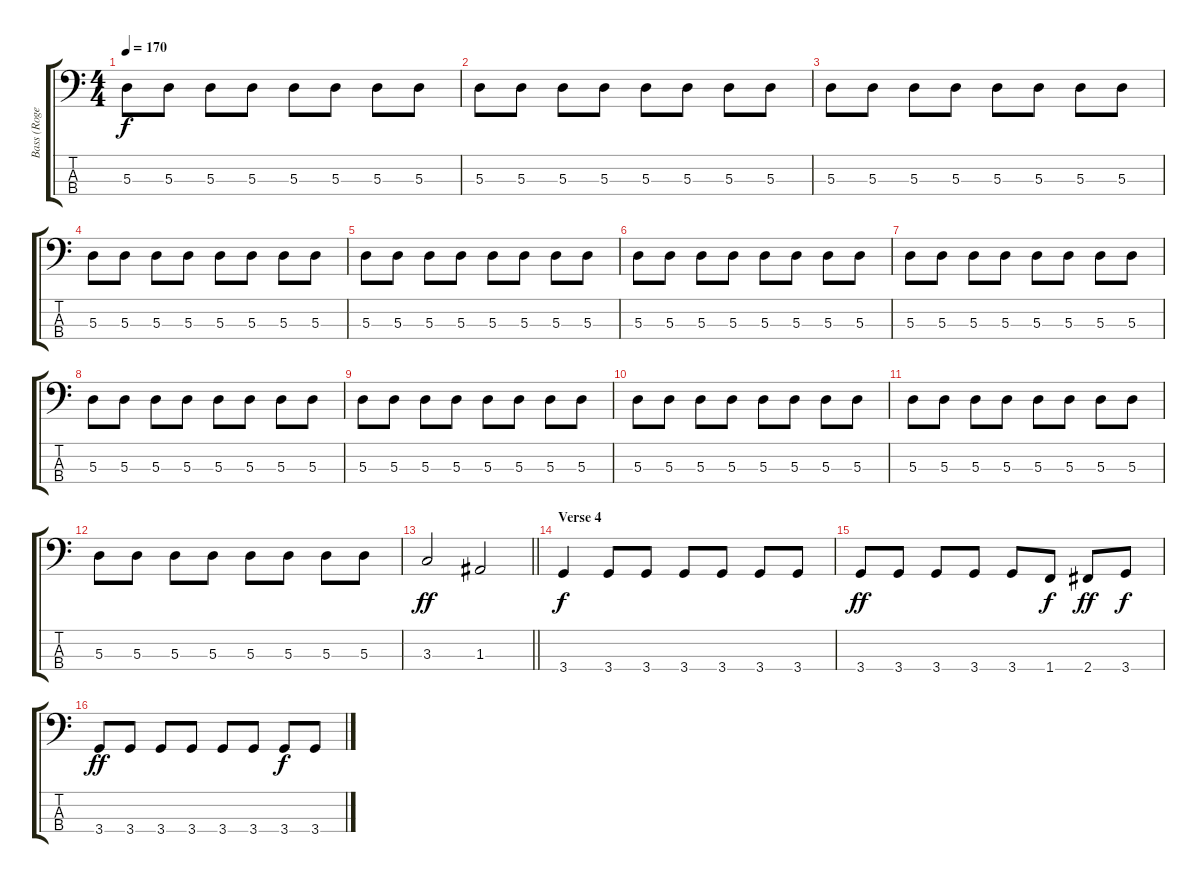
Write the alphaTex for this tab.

\track ("Bass (Roger Glover)" "Bass (Roge") {instrument electricbassfinger}
\staff {score tabs}
\tuning (G2 D2 A1 E1) {hide}
\ts (4 4)
\tempo 170
\clef f4
\ks c
5.3.8{dy f} 5.3.8 5.3.8 5.3.8 5.3.8 5.3.8 5.3.8 5.3.8 |
5.3.8 5.3.8 5.3.8 5.3.8 5.3.8 5.3.8 5.3.8 5.3.8 |
5.3.8 5.3.8 5.3.8 5.3.8 5.3.8 5.3.8 5.3.8 5.3.8 |
5.3.8 5.3.8 5.3.8 5.3.8 5.3.8 5.3.8 5.3.8 5.3.8 |
5.3.8 5.3.8 5.3.8 5.3.8 5.3.8 5.3.8 5.3.8 5.3.8 |
5.3.8 5.3.8 5.3.8 5.3.8 5.3.8 5.3.8 5.3.8 5.3.8 |
5.3.8 5.3.8 5.3.8 5.3.8 5.3.8 5.3.8 5.3.8 5.3.8 |
5.3.8 5.3.8 5.3.8 5.3.8 5.3.8 5.3.8 5.3.8 5.3.8 |
5.3.8 5.3.8 5.3.8 5.3.8 5.3.8 5.3.8 5.3.8 5.3.8 |
5.3.8 5.3.8 5.3.8 5.3.8 5.3.8 5.3.8 5.3.8 5.3.8 |
5.3.8 5.3.8 5.3.8 5.3.8 5.3.8 5.3.8 5.3.8 5.3.8 |
5.3.8 5.3.8 5.3.8 5.3.8 5.3.8 5.3.8 5.3.8 5.3.8 |
\barLineRight lightlight
3.3.2{dy ff} 1.3.2 |
\section ("" "Verse 4")
3.4.4{dy f} 3.4.8 3.4.8 3.4.8 3.4.8 3.4.8 3.4.8 |
3.4.8{dy ff} 3.4.8 3.4.8 3.4.8 3.4.8 1.4.8{dy f} 2.4.8{dy ff} 3.4.8{dy f} |
3.4.8{dy ff} 3.4.8 3.4.8 3.4.8 3.4.8 3.4.8 3.4.8{dy f} 3.4.8
